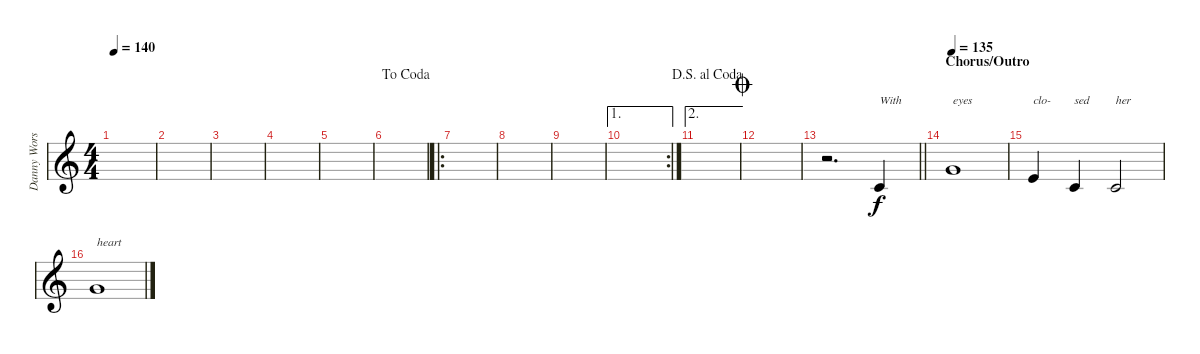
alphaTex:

\track ("Danny Worsnop" "Danny Wors") {instrument lead2sawtooth}
\staff {score}
\tuning (E4 B3 G3 D3 A2 D2) {hide}
\ts (4 4)
\tempo 140
\clef g2
\ks c
|
|
|
|
|
\jump dacoda
|
\ro
|
|
|
\ae 1
\rc 2
|
\ae 2
\jump dalsegnoalcoda
|
\jump coda
|
\barLineRight lightlight
r.2{d} 1.2.4{txt "With"} |
\section ("" "Chorus/Outro")
\tempo 135
3.1.1{txt "eyes"} |
0.1.4{txt "clo-"} 1.2.4{txt "sed"} 1.2.2{txt "her"} |
3.1.1{txt "heart"}
